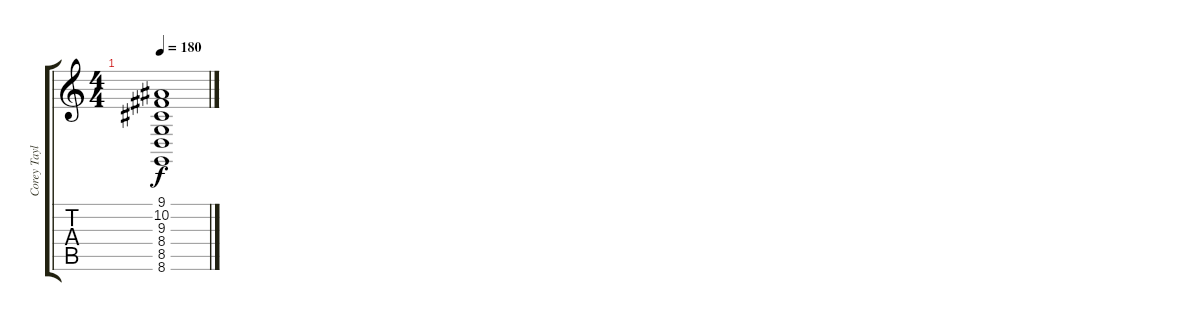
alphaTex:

\track ("Corey Taylor" "Corey Tayl") {instrument applause}
\staff {score tabs}
\tuning (Db4 Ab3 E3 B2 Gb2 B1) {hide}
\ts (4 4)
\tempo 180
\clef g2
\ks c
(9.1{t} 10.2{t} 9.3{t} 8.4{t} 8.5{t} 8.6{t}).1{dy f}
